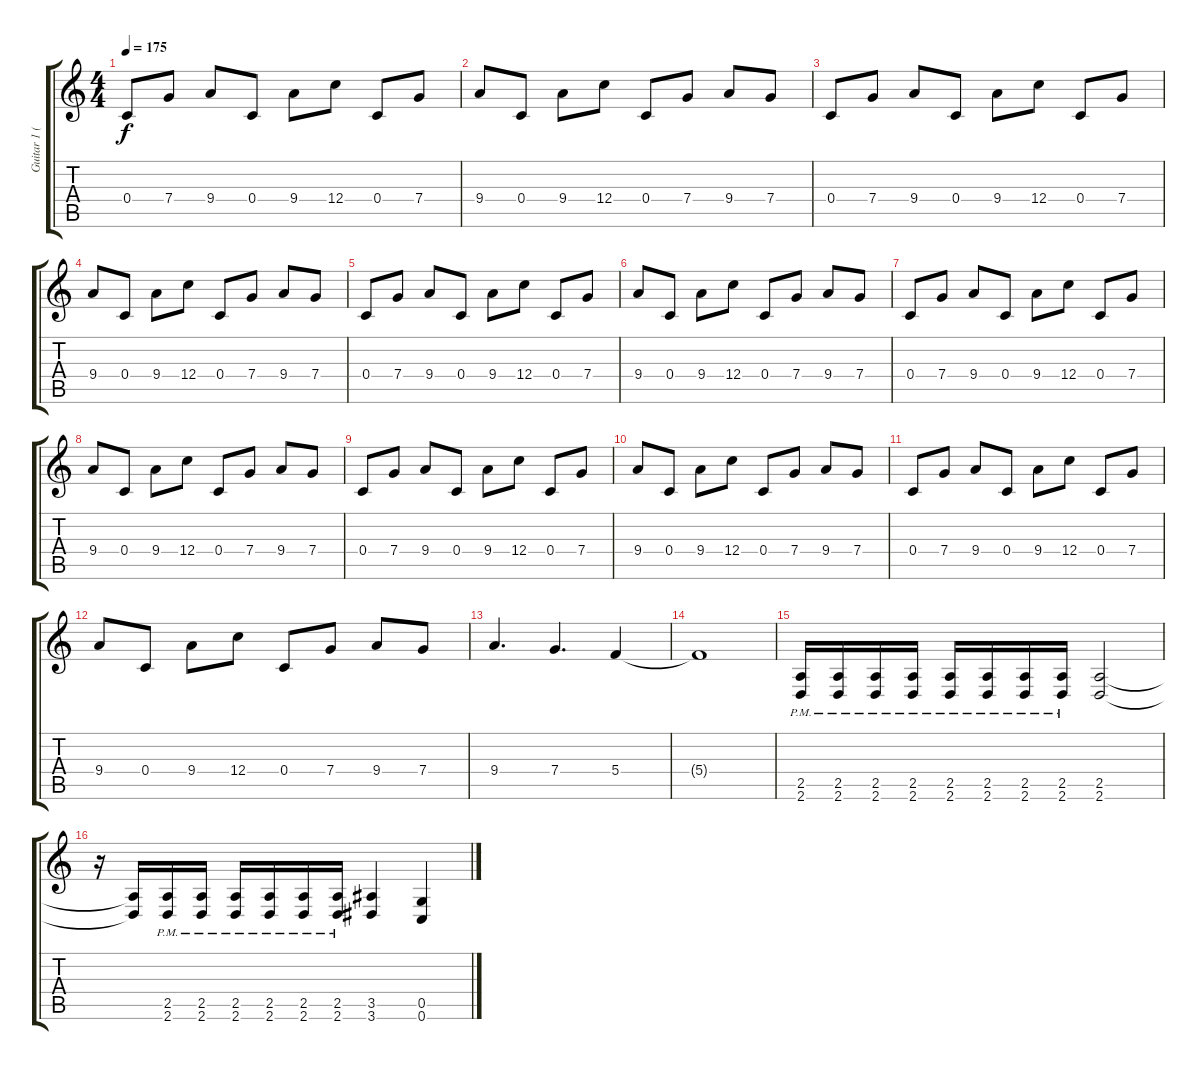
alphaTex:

\track ("Guitar 1 (Distorted- Tuck)" "Guitar 1 (") {instrument distortionguitar}
\staff {score tabs}
\tuning (D4 A3 F3 C3 G2 C2) {hide}
\ts (4 4)
\tempo 175
\clef g2
\ks c
0.4.8{dy f} 7.4.8 9.4.8 0.4.8 9.4.8 12.4.8 0.4.8 7.4.8 |
9.4.8 0.4.8 9.4.8 12.4.8 0.4.8 7.4.8 9.4.8 7.4.8 |
0.4.8 7.4.8 9.4.8 0.4.8 9.4.8 12.4.8 0.4.8 7.4.8 |
9.4.8 0.4.8 9.4.8 12.4.8 0.4.8 7.4.8 9.4.8 7.4.8 |
0.4.8 7.4.8 9.4.8 0.4.8 9.4.8 12.4.8 0.4.8 7.4.8 |
9.4.8 0.4.8 9.4.8 12.4.8 0.4.8 7.4.8 9.4.8 7.4.8 |
0.4.8 7.4.8 9.4.8 0.4.8 9.4.8 12.4.8 0.4.8 7.4.8 |
9.4.8 0.4.8 9.4.8 12.4.8 0.4.8 7.4.8 9.4.8 7.4.8 |
0.4.8 7.4.8 9.4.8 0.4.8 9.4.8 12.4.8 0.4.8 7.4.8 |
9.4.8 0.4.8 9.4.8 12.4.8 0.4.8 7.4.8 9.4.8 7.4.8 |
0.4.8 7.4.8 9.4.8 0.4.8 9.4.8 12.4.8 0.4.8 7.4.8 |
9.4.8 0.4.8 9.4.8 12.4.8 0.4.8 7.4.8 9.4.8 7.4.8 |
9.4.4{d} 7.4.4{d} 5.4.4 |
5.4{t}.1 |
(2.5{pm} 2.6{pm}).16 (2.5{pm} 2.6{pm}).16 (2.5{pm} 2.6{pm}).16 (2.5{pm} 2.6{pm}).16 (2.5{pm} 2.6{pm}).16 (2.5{pm} 2.6{pm}).16 (2.5{pm} 2.6{pm}).16 (2.5{pm} 2.6{pm}).16 (2.5 2.6).2 |
r.16 (2.5{t} 2.6{t}).16 (2.5{pm} 2.6{pm}).16 (2.5{pm} 2.6{pm}).16 (2.5{pm} 2.6{pm}).16 (2.5{pm} 2.6{pm}).16 (2.5{pm} 2.6{pm}).16 (2.5{pm} 2.6{pm}).16 (3.5 3.6).4 (0.5 0.6).4
